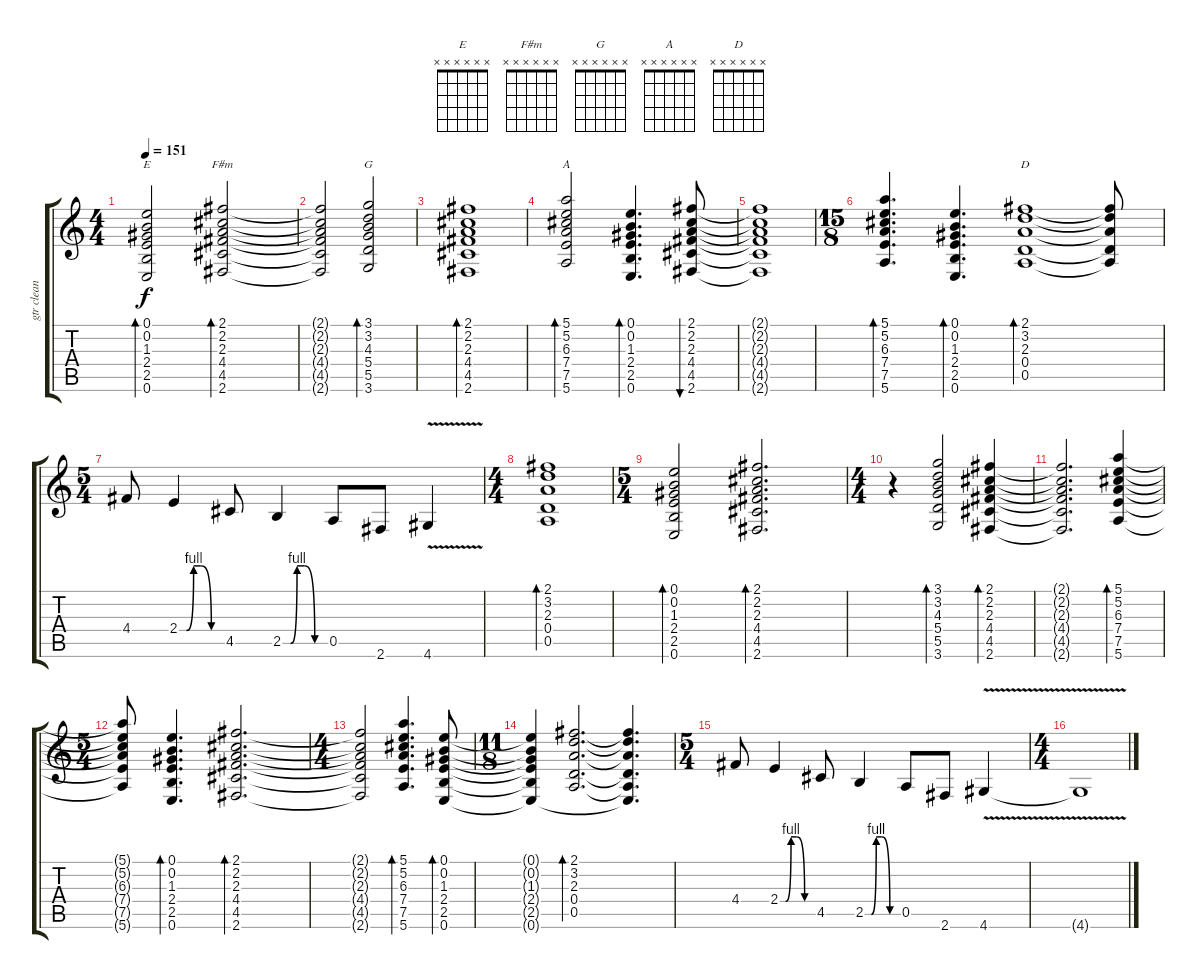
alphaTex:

\track ("gtr clean 1" "gtr clean ") {instrument electricguitarclean}
\staff {score tabs}
\tuning (E4 B3 G3 D3 A2 E2) {hide}
\chord ("E" x x x x x x)
\chord ("F#m" x x x x x x)
\chord ("G" x x x x x x)
\chord ("A" x x x x x x)
\chord ("D" x x x x x x)
\ts (4 4)
\tempo 151
\clef g2
\ks c
(0.1 0.2 1.3 2.4 2.5 0.6).2{bd 240 ch "E" dy f} (2.1 2.2 2.3 4.4 4.5 2.6).2{bd 240 ch "F#m"} |
(2.1{t} 2.2{t} 2.3{t} 4.4{t} 4.5{t} 2.6{t}).2 (3.1 3.2 4.3 5.4 5.5 3.6).2{bd 240 ch "G"} |
(2.1 2.2 2.3 4.4 4.5 2.6).1{bd 240} |
(5.1 5.2 6.3 7.4 7.5 5.6).2{bd 240 ch "A"} (0.1 0.2 1.3 2.4 2.5 0.6).4{d bd 240} (2.1 2.2 2.3 4.4 4.5 2.6).8{bu 60} |
(2.1{t} 2.2{t} 2.3{t} 4.4{t} 4.5{t} 2.6{t}).1 |
\ts (15 8)
(5.1 5.2 6.3 7.4 7.5 5.6).4{d bd 240} (0.1 0.2 1.3 2.4 2.5 0.6).4{d bd 240} (2.1 3.2 2.3 0.4 0.5).1{bd 240 ch "D"} (2.1{t} 3.2{t} 2.3{t} 0.4{t} 0.5{t}).8 |
\ts (5 4)
4.4.8 2.4{be (custom 0 0 10 0 20 4 30 4 45 0 60 0)}.4 4.5.8 2.5{be (custom 0 0 11 0 20 4 30 4 45 0 60 0)}.4 0.5.8 2.6.8 4.6{v}.4 |
\ts (4 4)
(2.1 3.2 2.3 0.4 0.5).1{bd 240} |
\ts (5 4)
(0.1 0.2 1.3 2.4 2.5 0.6).2{bd 240} (2.1 2.2 2.3 4.4 4.5 2.6).2{d bd 240} |
\ts (4 4)
r.4 (3.1 3.2 4.3 5.4 5.5 3.6).2{bd 240} (2.1 2.2 2.3 4.4 4.5 2.6).4{bd 240} |
(2.1{t} 2.2{t} 2.3{t} 4.4{t} 4.5{t} 2.6{t}).2{d} (5.1 5.2 6.3 7.4 7.5 5.6).4{bd 240} |
\ts (5 4)
(5.1{t} 5.2{t} 6.3{t} 7.4{t} 7.5{t} 5.6{t}).8 (0.1 0.2 1.3 2.4 2.5 0.6).4{d bd 240} (2.1 2.2 2.3 4.4 4.5 2.6).2{d bd 240} |
\ts (4 4)
(2.1{t} 2.2{t} 2.3{t} 4.4{t} 4.5{t} 2.6{t}).2 (5.1 5.2 6.3 7.4 7.5 5.6).4{d bd 240} (0.1 0.2 1.3 2.4 2.5 0.6).8{bd 240} |
\ts (11 8)
(0.1{t} 0.2{t} 1.3{t} 2.4{t} 2.5{t} 0.6{t}).4 (2.1 3.2 2.3 0.4 0.5).2{d bd 240} (2.1{t} 3.2{t} 2.3{t} 0.4{t} 0.5{t} 0.6{t}).4{d} |
\ts (5 4)
4.4.8 2.4{be (custom 0 0 10 0 20 4 30 4 45 0 60 0)}.4 4.5.8 2.5{be (custom 0 0 11 0 20 4 30 4 45 0 60 0)}.4 0.5.8 2.6.8 4.6{v}.4 |
\ts (4 4)
4.6{t}.1
